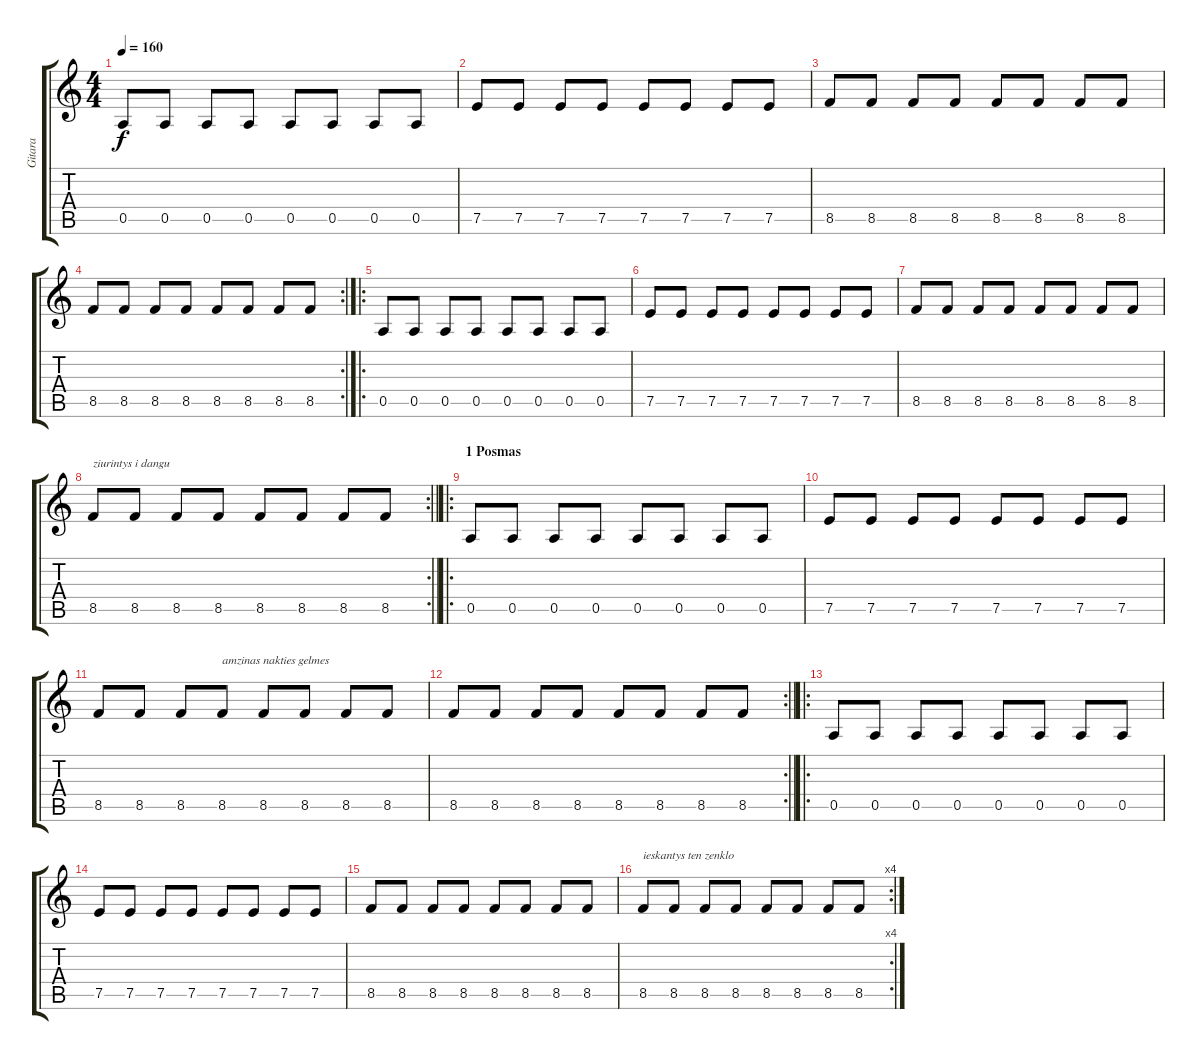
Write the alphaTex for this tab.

\track ("Gitara" "Gitara") {instrument distortionguitar}
\staff {score tabs}
\tuning (E4 B3 G3 D3 A2 E2) {hide}
\ts (4 4)
\tempo 160
\clef g2
\ks c
0.5.8{dy f instrument distortionguitar} 0.5.8 0.5.8 0.5.8 0.5.8 0.5.8 0.5.8 0.5.8 |
7.5.8 7.5.8 7.5.8 7.5.8 7.5.8 7.5.8 7.5.8 7.5.8 |
8.5.8 8.5.8 8.5.8 8.5.8 8.5.8 8.5.8 8.5.8 8.5.8 |
\rc 2
8.5.8 8.5.8 8.5.8 8.5.8 8.5.8 8.5.8 8.5.8 8.5.8 |
\ro
0.5.8 0.5.8 0.5.8 0.5.8 0.5.8 0.5.8 0.5.8 0.5.8 |
7.5.8 7.5.8 7.5.8 7.5.8 7.5.8 7.5.8 7.5.8 7.5.8 |
8.5.8 8.5.8 8.5.8 8.5.8 8.5.8 8.5.8 8.5.8 8.5.8 |
\rc 2
\barLineRight lightlight
8.5.8{txt "ziurintys i dangu"} 8.5.8 8.5.8 8.5.8 8.5.8 8.5.8 8.5.8 8.5.8 |
\ro
\section ("" "1 Posmas")
0.5.8 0.5.8 0.5.8 0.5.8 0.5.8 0.5.8 0.5.8 0.5.8 |
7.5.8 7.5.8 7.5.8 7.5.8 7.5.8 7.5.8 7.5.8 7.5.8 |
8.5.8 8.5.8 8.5.8 8.5.8{txt "amzinas nakties gelmes"} 8.5.8 8.5.8 8.5.8 8.5.8 |
\rc 2
\barLineRight lightlight
8.5.8 8.5.8 8.5.8 8.5.8 8.5.8 8.5.8 8.5.8 8.5.8 |
\ro
\section ("" "")
0.5.8 0.5.8 0.5.8 0.5.8 0.5.8 0.5.8 0.5.8 0.5.8 |
7.5.8 7.5.8 7.5.8 7.5.8 7.5.8 7.5.8 7.5.8 7.5.8 |
8.5.8 8.5.8 8.5.8 8.5.8 8.5.8 8.5.8 8.5.8 8.5.8 |
\rc 4
8.5.8{txt "ieskantys ten zenklo"} 8.5.8 8.5.8 8.5.8 8.5.8 8.5.8 8.5.8 8.5.8
